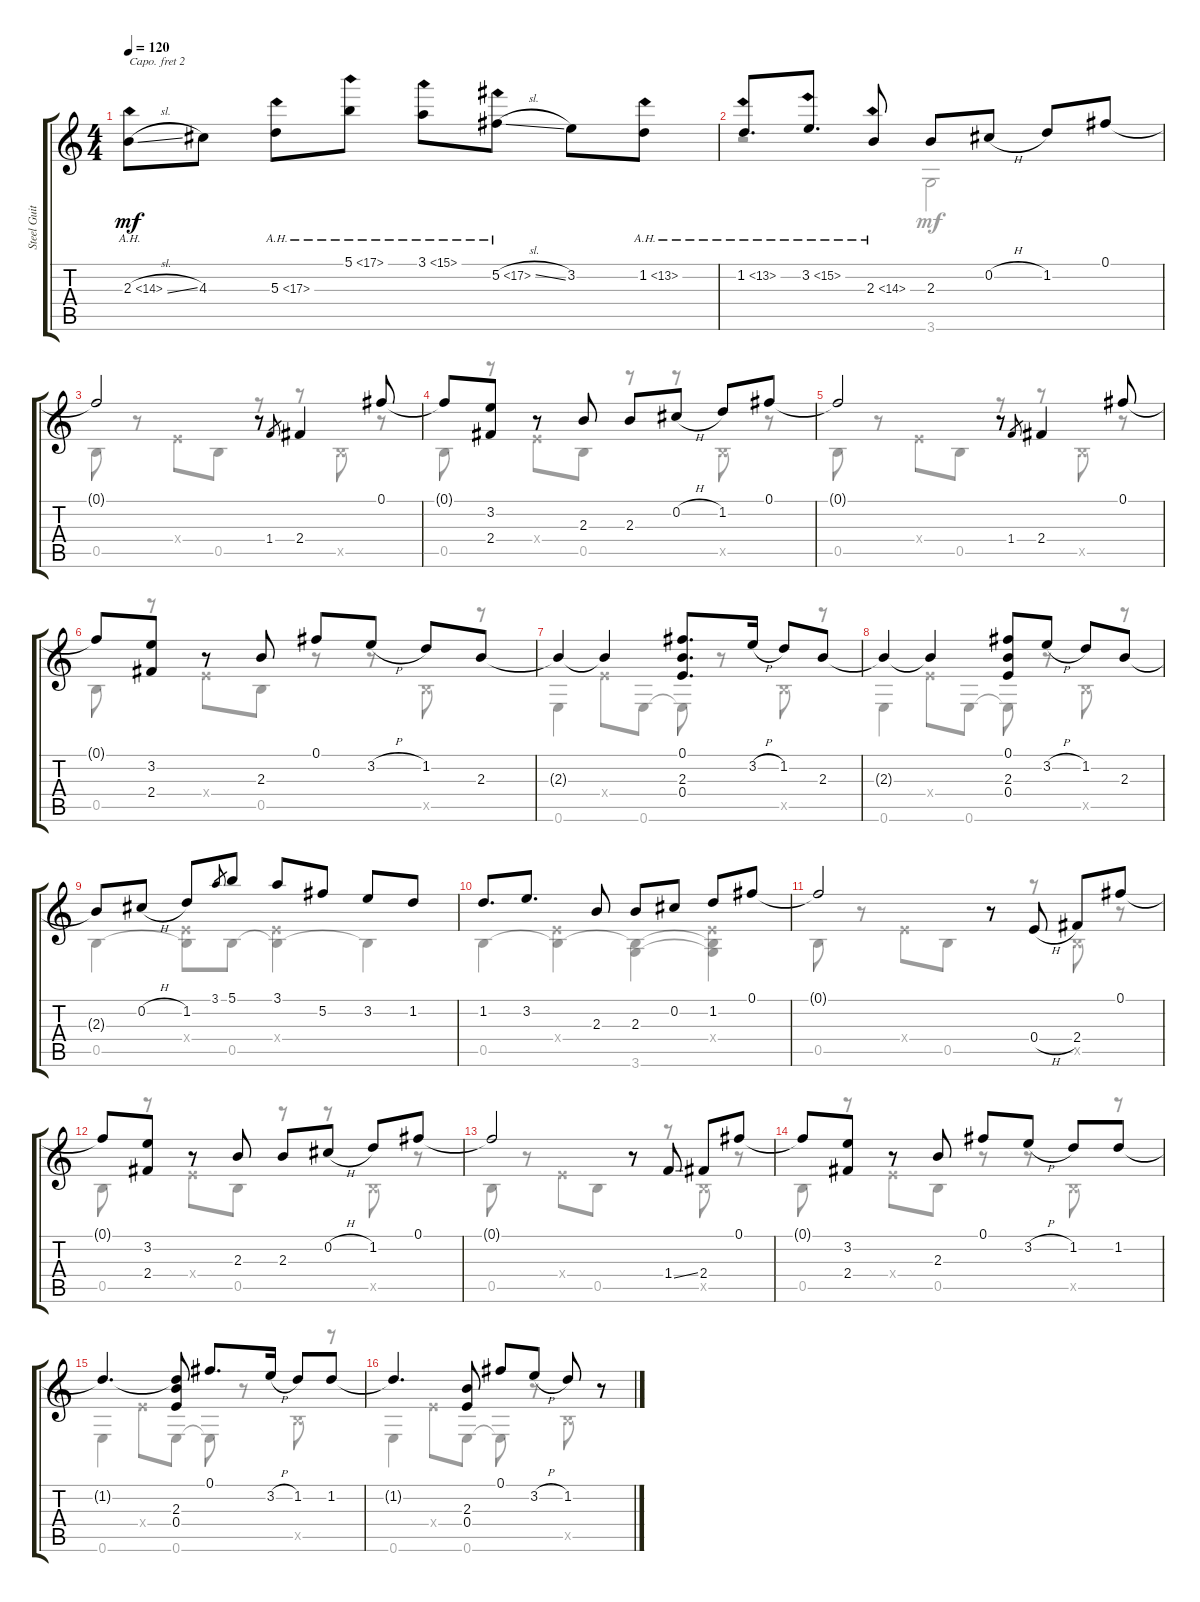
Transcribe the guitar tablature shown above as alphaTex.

\track ("Steel Guitar" "Steel Guit") {instrument acousticguitarsteel}
\staff {score tabs}
\capo 2
\tuning (E4 B3 G3 D3 A2 D2) {hide}
\voice
\ts (4 4)
\tempo 120
\clef g2
\ks c
2.3{ah 12 sl}.8{dy mf instrument acousticguitarsteel} 4.3.8 5.3{ah 12}.8 5.1{ah 12}.8 3.1{ah 12}.8 5.2{ah 12 sl}.8 3.2.8 1.2{ah 12}.8 |
1.2{ah 12}.8{d} 3.2{ah 12}.8{d} 2.3{ah 12}.8 2.3.8 0.2{h}.8 1.2.8 0.1.8 |
0.1{t}.2 r.8 1.4.8{gr} 2.4.4 0.1.8 |
0.1{t}.8 (3.2 2.4).8 r.8 2.3.8 2.3.8 0.2{h}.8 1.2.8 0.1.8 |
0.1{t}.2 r.8 1.4.8{gr} 2.4.4 0.1.8 |
0.1{t}.8 (3.2 2.4).8 r.8 2.3.8 0.1.8 3.2{h}.8 1.2.8 2.3.8 |
2.3{t}.4 2.3{t}.4 (0.1 2.3 0.4).8{d} 3.2{h}.16 1.2.8 2.3.8 |
2.3{t}.4 2.3{t}.4 (0.1 2.3 0.4).8 3.2{h}.8 1.2.8 2.3.8 |
2.3{t}.8 0.2{h}.8 1.2.8 3.1.8{gr} 5.1.8 3.1.8 5.2.8 3.2.8 1.2.8 |
1.2.8{d} 3.2.8{d} 2.3.8 2.3.8 0.2.8 1.2.8 0.1.8 |
0.1{t}.2 r.8 0.4{h}.8 2.4.8 0.1.8 |
0.1{t}.8 (3.2 2.4).8 r.8 2.3.8 2.3.8 0.2{h}.8 1.2.8 0.1.8 |
0.1{t}.2 r.8 1.4{ss}.8 2.4.8 0.1.8 |
0.1{t}.8 (3.2 2.4).8 r.8 2.3.8 0.1.8 3.2{h}.8 1.2.8 1.2.8 |
1.2{t}.4{d} (1.2{t} 2.3 0.4).8 0.1.8{d} 3.2{h}.16 1.2.8 1.2.8 |
1.2{t}.4{d} (2.3 0.4).8 0.1.8 3.2{h}.8 1.2.8 r.8
\voice
\clef g2
\ottava regular
\simile none
\ks c
|
r.2 3.6.2 |
0.5.8 r.8 0.4{x}.8 0.5.8 r.8 r.8 0.5{x}.8 r.8 |
0.5.8 r.8 0.4{x}.8 0.5.8 r.8 r.8 0.5{x}.8 r.8 |
0.5.8 r.8 0.4{x}.8 0.5.8 r.8 r.8 0.5{x}.8 r.8 |
0.5.8 r.8 0.4{x}.8 0.5.8 r.8 r.8 0.5{x}.8 r.8 |
0.6.4 0.4{x}.8 0.6.8 0.6{t}.8 r.8 0.5{x}.8 r.8 |
0.6.4 0.4{x}.8 0.6.8 0.6{t}.8 r.8 0.5{x}.8 r.8 |
0.5.4 (0.4{x} 0.5{t}).8 0.5.8 (0.4{x} 0.5{t}).4 0.5{t}.4 |
0.5.4 (0.4{x} 0.5{t}).4 (0.5{t} 3.6).4 (0.4{x} 0.5{t} 3.6{t}).4 |
0.5.8 r.8 0.4{x}.8 0.5.8 r.8 r.8 0.5{x}.8 r.8 |
0.5.8 r.8 0.4{x}.8 0.5.8 r.8 r.8 0.5{x}.8 r.8 |
0.5.8 r.8 0.4{x}.8 0.5.8 r.8 r.8 0.5{x}.8 r.8 |
0.5.8 r.8 0.4{x}.8 0.5.8 r.8 r.8 0.5{x}.8 r.8 |
0.6.4 0.4{x}.8 0.6.8 0.6{t}.8 r.8 0.5{x}.8 r.8 |
0.6.4 0.4{x}.8 0.6.8 0.6{t}.8 r.8 0.5{x}.8 r.8
